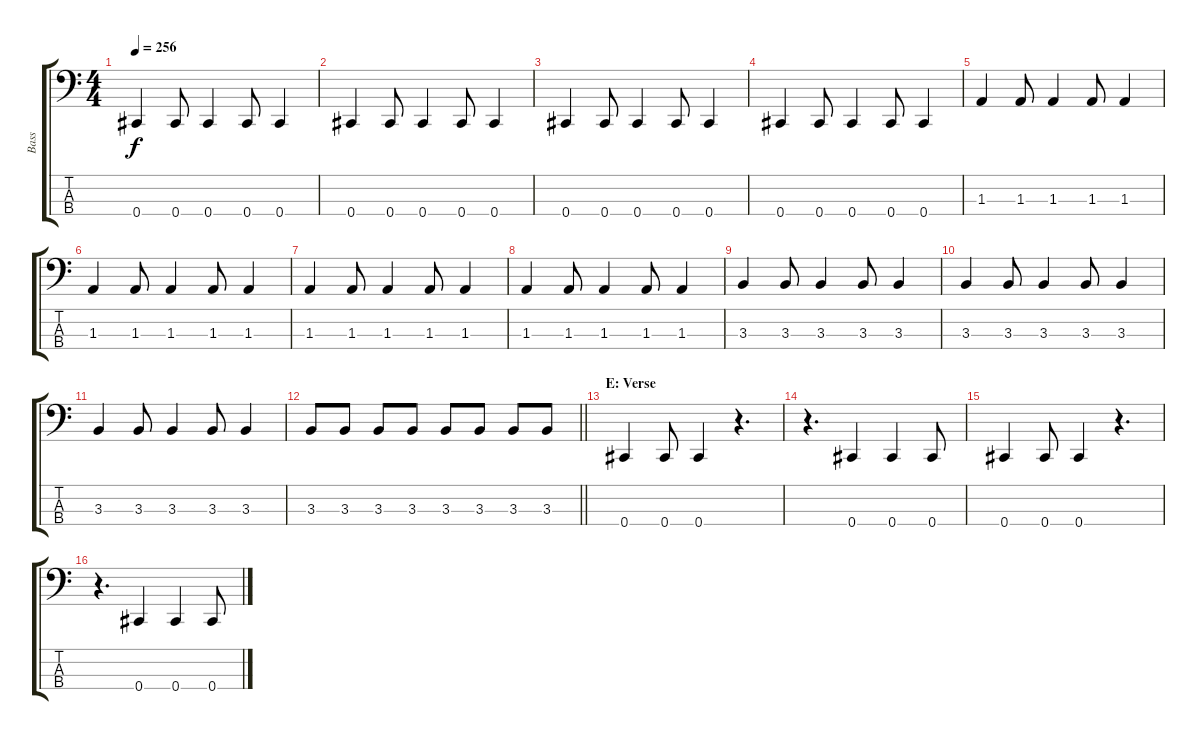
\track ("Bass" "Bass") {instrument electricbasspick}
\staff {score tabs}
\tuning (Gb2 Db2 Ab1 Db1) {hide}
\ts (4 4)
\tempo 256
\clef f4
\ks c
0.4.4{dy f} 0.4.8 0.4.4 0.4.8 0.4.4 |
0.4.4 0.4.8 0.4.4 0.4.8 0.4.4 |
0.4.4 0.4.8 0.4.4 0.4.8 0.4.4 |
0.4.4 0.4.8 0.4.4 0.4.8 0.4.4 |
1.3.4 1.3.8 1.3.4 1.3.8 1.3.4 |
1.3.4 1.3.8 1.3.4 1.3.8 1.3.4 |
1.3.4 1.3.8 1.3.4 1.3.8 1.3.4 |
1.3.4 1.3.8 1.3.4 1.3.8 1.3.4 |
3.3.4 3.3.8 3.3.4 3.3.8 3.3.4 |
3.3.4 3.3.8 3.3.4 3.3.8 3.3.4 |
3.3.4 3.3.8 3.3.4 3.3.8 3.3.4 |
\barLineRight lightlight
3.3.8 3.3.8 3.3.8 3.3.8 3.3.8 3.3.8 3.3.8 3.3.8 |
\section ("" "E: Verse")
0.4.4 0.4.8 0.4.4 r.4{d} |
r.4{d} 0.4.4 0.4.4 0.4.8 |
0.4.4 0.4.8 0.4.4 r.4{d} |
r.4{d} 0.4.4 0.4.4 0.4.8
